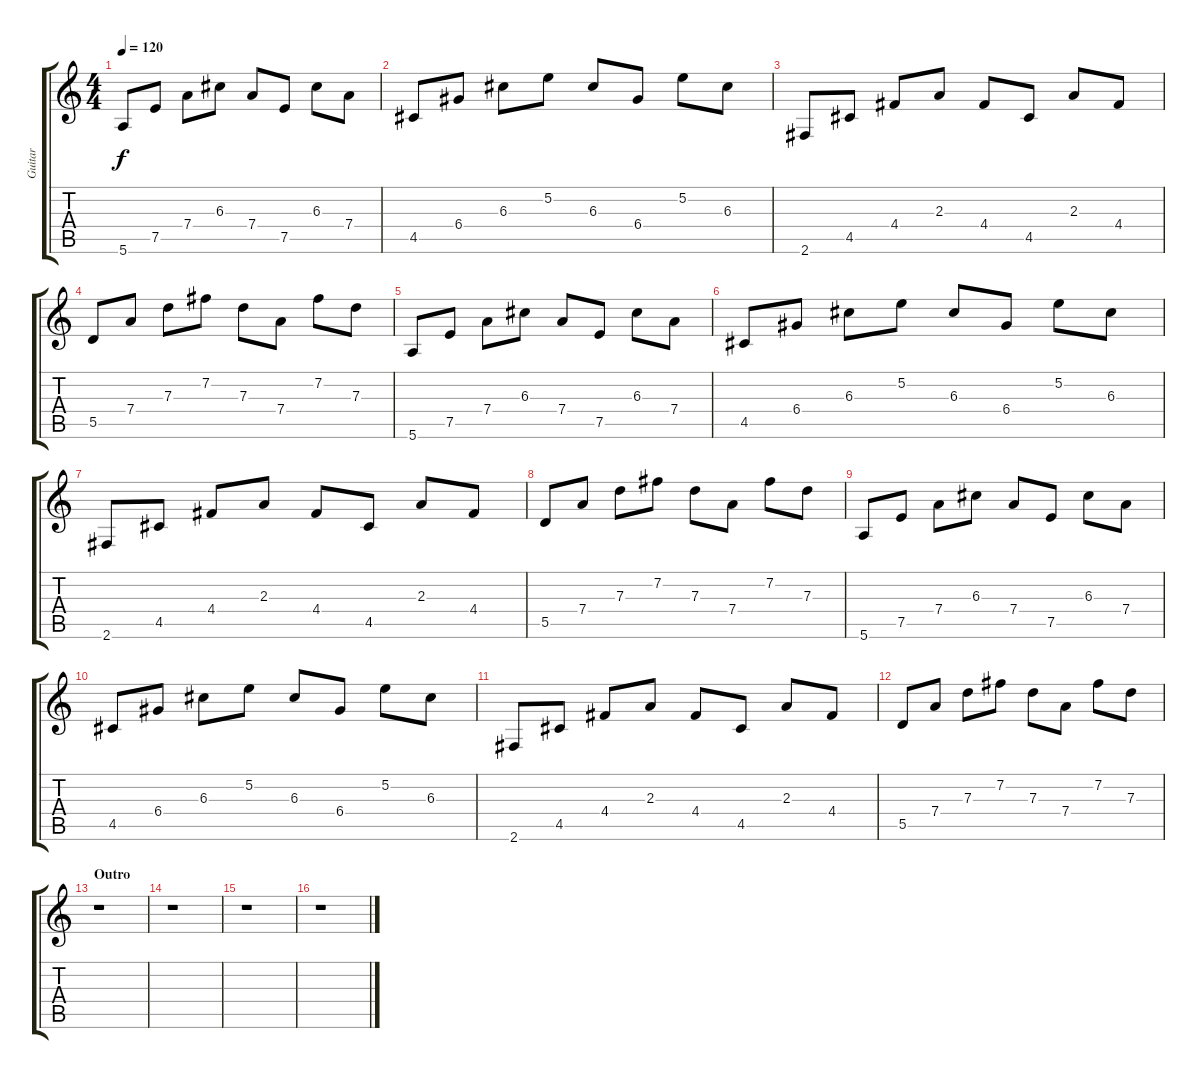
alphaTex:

\track ("Guitar" "Guitar") {instrument acousticguitarsteel}
\staff {score tabs}
\tuning (E4 B3 G3 D3 A2 E2) {hide}
\ts (4 4)
\tempo 120
\clef g2
\ks c
5.6.8{dy f} 7.5.8 7.4.8 6.3.8 7.4.8 7.5.8 6.3.8 7.4.8 |
4.5.8 6.4.8 6.3.8 5.2.8 6.3.8 6.4.8 5.2.8 6.3.8 |
2.6.8 4.5.8 4.4.8 2.3.8 4.4.8 4.5.8 2.3.8 4.4.8 |
5.5.8 7.4.8 7.3.8 7.2.8 7.3.8 7.4.8 7.2.8 7.3.8 |
5.6.8 7.5.8 7.4.8 6.3.8 7.4.8 7.5.8 6.3.8 7.4.8 |
4.5.8 6.4.8 6.3.8 5.2.8 6.3.8 6.4.8 5.2.8 6.3.8 |
2.6.8 4.5.8 4.4.8 2.3.8 4.4.8 4.5.8 2.3.8 4.4.8 |
5.5.8 7.4.8 7.3.8 7.2.8 7.3.8 7.4.8 7.2.8 7.3.8 |
5.6.8 7.5.8 7.4.8 6.3.8 7.4.8 7.5.8 6.3.8 7.4.8 |
4.5.8 6.4.8 6.3.8 5.2.8 6.3.8 6.4.8 5.2.8 6.3.8 |
2.6.8 4.5.8 4.4.8 2.3.8 4.4.8 4.5.8 2.3.8 4.4.8 |
5.5.8 7.4.8 7.3.8 7.2.8 7.3.8 7.4.8 7.2.8 7.3.8 |
\section ("" "Outro")
r.1 |
r.1 |
r.1 |
r.1
